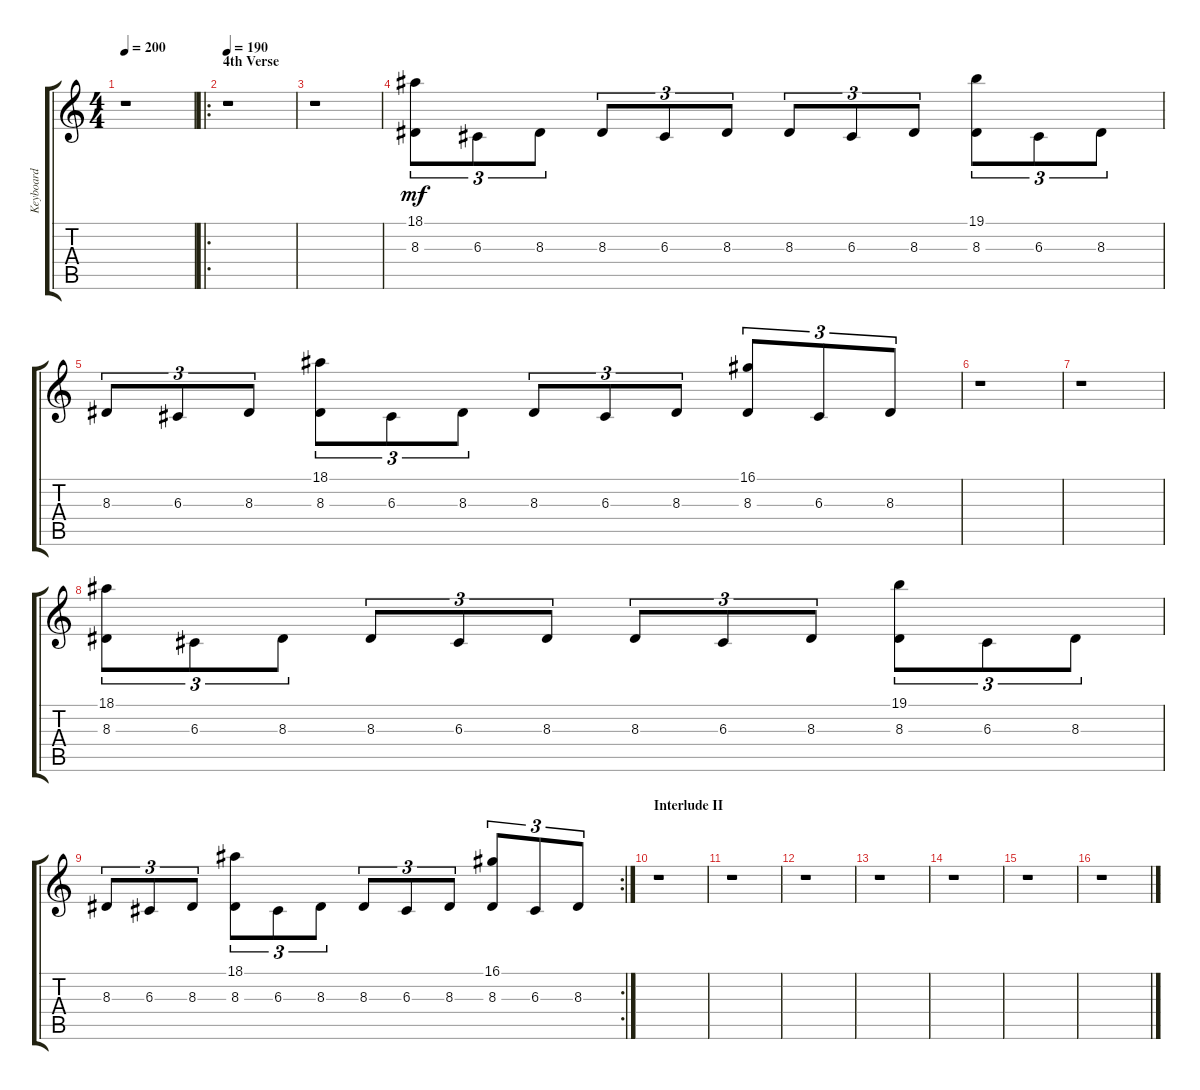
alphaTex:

\track ("Keyboard" "Keyboard") {instrument fx3crystal}
\staff {score tabs}
\tuning (E4 B3 G3 D3 A2 E2) {hide}
\ts (4 4)
\tempo 200
\clef g2
\ks c
r.1{dy f} |
\ro
\section ("" "4th Verse")
\tempo 190
r.1 |
r.1 |
(18.1 8.3).8{tu (3 2) dy mf volume 14 instrument musicbox} 6.3.8{tu (3 2)} 8.3.8{tu (3 2)} 8.3.8{tu (3 2)} 6.3.8{tu (3 2)} 8.3.8{tu (3 2)} 8.3.8{tu (3 2)} 6.3.8{tu (3 2)} 8.3.8{tu (3 2)} (19.1 8.3).8{tu (3 2)} 6.3.8{tu (3 2)} 8.3.8{tu (3 2)} |
8.3.8{tu (3 2)} 6.3.8{tu (3 2)} 8.3.8{tu (3 2)} (18.1 8.3).8{tu (3 2)} 6.3.8{tu (3 2)} 8.3.8{tu (3 2)} 8.3.8{tu (3 2)} 6.3.8{tu (3 2)} 8.3.8{tu (3 2)} (16.1 8.3).8{tu (3 2)} 6.3.8{tu (3 2)} 8.3.8{tu (3 2)} |
r.1 |
r.1 |
(18.1 8.3).8{tu (3 2) volume 14 instrument musicbox} 6.3.8{tu (3 2)} 8.3.8{tu (3 2)} 8.3.8{tu (3 2)} 6.3.8{tu (3 2)} 8.3.8{tu (3 2)} 8.3.8{tu (3 2)} 6.3.8{tu (3 2)} 8.3.8{tu (3 2)} (19.1 8.3).8{tu (3 2)} 6.3.8{tu (3 2)} 8.3.8{tu (3 2)} |
\rc 2
8.3.8{tu (3 2)} 6.3.8{tu (3 2)} 8.3.8{tu (3 2)} (18.1 8.3).8{tu (3 2)} 6.3.8{tu (3 2)} 8.3.8{tu (3 2)} 8.3.8{tu (3 2)} 6.3.8{tu (3 2)} 8.3.8{tu (3 2)} (16.1 8.3).8{tu (3 2)} 6.3.8{tu (3 2)} 8.3.8{tu (3 2)} |
\section ("" "Interlude II")
r.1 |
r.1 |
r.1 |
r.1 |
r.1 |
r.1 |
r.1
